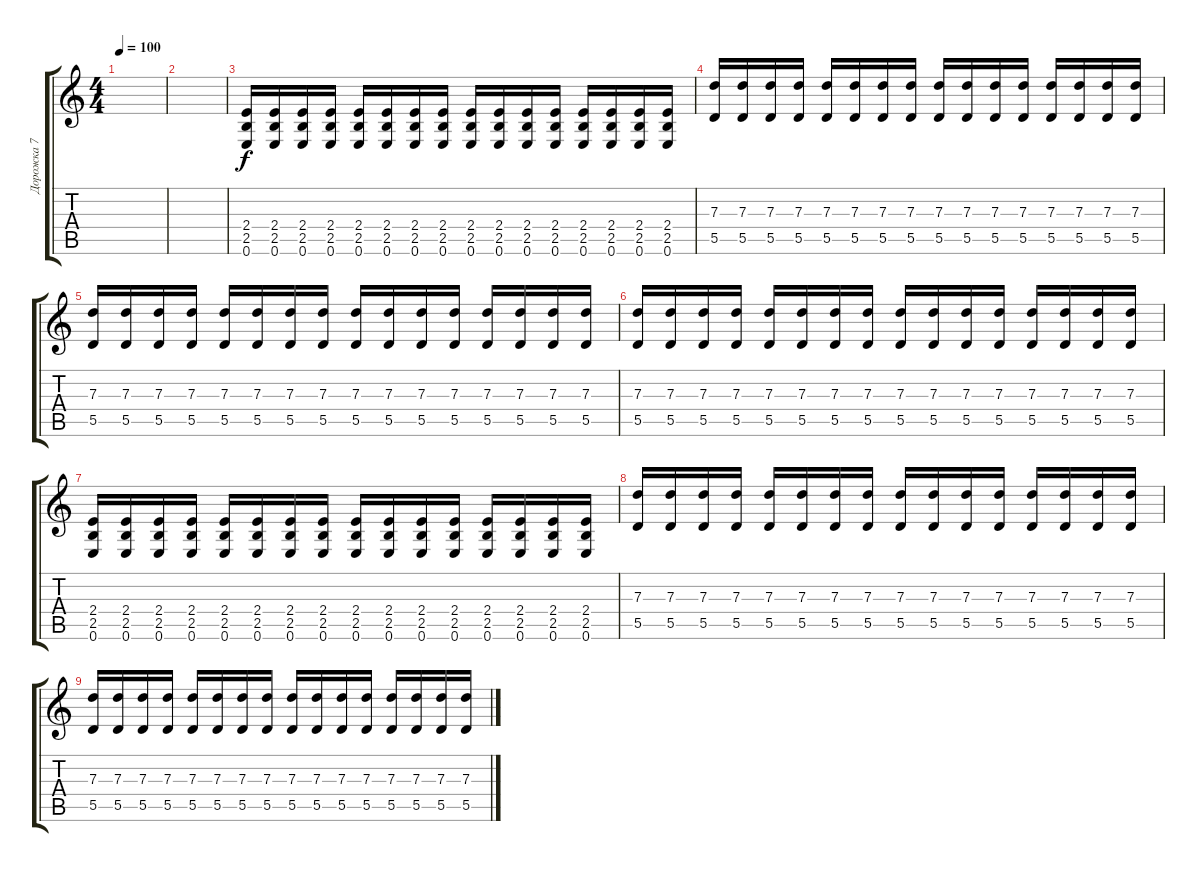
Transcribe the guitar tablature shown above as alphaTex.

\track ("Дорожка 7" "Дорожка 7") {instrument distortionguitar}
\staff {score tabs}
\tuning (E4 B3 G3 D3 A2 E2) {hide}
\ts (4 4)
\tempo 100
\clef g2
\ks c
|
|
(2.4 2.5 0.6).16 (2.4 2.5 0.6).16 (2.4 2.5 0.6).16 (2.4 2.5 0.6).16 (2.4 2.5 0.6).16 (2.4 2.5 0.6).16 (2.4 2.5 0.6).16 (2.4 2.5 0.6).16 (2.4 2.5 0.6).16 (2.4 2.5 0.6).16 (2.4 2.5 0.6).16 (2.4 2.5 0.6).16 (2.4 2.5 0.6).16 (2.4 2.5 0.6).16 (2.4 2.5 0.6).16 (2.4 2.5 0.6).16 |
(7.3 5.5).16 (7.3 5.5).16 (7.3 5.5).16 (7.3 5.5).16 (7.3 5.5).16 (7.3 5.5).16 (7.3 5.5).16 (7.3 5.5).16 (7.3 5.5).16 (7.3 5.5).16 (7.3 5.5).16 (7.3 5.5).16 (7.3 5.5).16 (7.3 5.5).16 (7.3 5.5).16 (7.3 5.5).16 |
(7.3 5.5).16 (7.3 5.5).16 (7.3 5.5).16 (7.3 5.5).16 (7.3 5.5).16 (7.3 5.5).16 (7.3 5.5).16 (7.3 5.5).16 (7.3 5.5).16 (7.3 5.5).16 (7.3 5.5).16 (7.3 5.5).16 (7.3 5.5).16 (7.3 5.5).16 (7.3 5.5).16 (7.3 5.5).16 |
(7.3 5.5).16 (7.3 5.5).16 (7.3 5.5).16 (7.3 5.5).16 (7.3 5.5).16 (7.3 5.5).16 (7.3 5.5).16 (7.3 5.5).16 (7.3 5.5).16 (7.3 5.5).16 (7.3 5.5).16 (7.3 5.5).16 (7.3 5.5).16 (7.3 5.5).16 (7.3 5.5).16 (7.3 5.5).16 |
(2.4 2.5 0.6).16 (2.4 2.5 0.6).16 (2.4 2.5 0.6).16 (2.4 2.5 0.6).16 (2.4 2.5 0.6).16 (2.4 2.5 0.6).16 (2.4 2.5 0.6).16 (2.4 2.5 0.6).16 (2.4 2.5 0.6).16 (2.4 2.5 0.6).16 (2.4 2.5 0.6).16 (2.4 2.5 0.6).16 (2.4 2.5 0.6).16 (2.4 2.5 0.6).16 (2.4 2.5 0.6).16 (2.4 2.5 0.6).16 |
(7.3 5.5).16 (7.3 5.5).16 (7.3 5.5).16 (7.3 5.5).16 (7.3 5.5).16 (7.3 5.5).16 (7.3 5.5).16 (7.3 5.5).16 (7.3 5.5).16 (7.3 5.5).16 (7.3 5.5).16 (7.3 5.5).16 (7.3 5.5).16 (7.3 5.5).16 (7.3 5.5).16 (7.3 5.5).16 |
(7.3 5.5).16 (7.3 5.5).16 (7.3 5.5).16 (7.3 5.5).16 (7.3 5.5).16 (7.3 5.5).16 (7.3 5.5).16 (7.3 5.5).16 (7.3 5.5).16 (7.3 5.5).16 (7.3 5.5).16 (7.3 5.5).16 (7.3 5.5).16 (7.3 5.5).16 (7.3 5.5).16 (7.3 5.5).16
